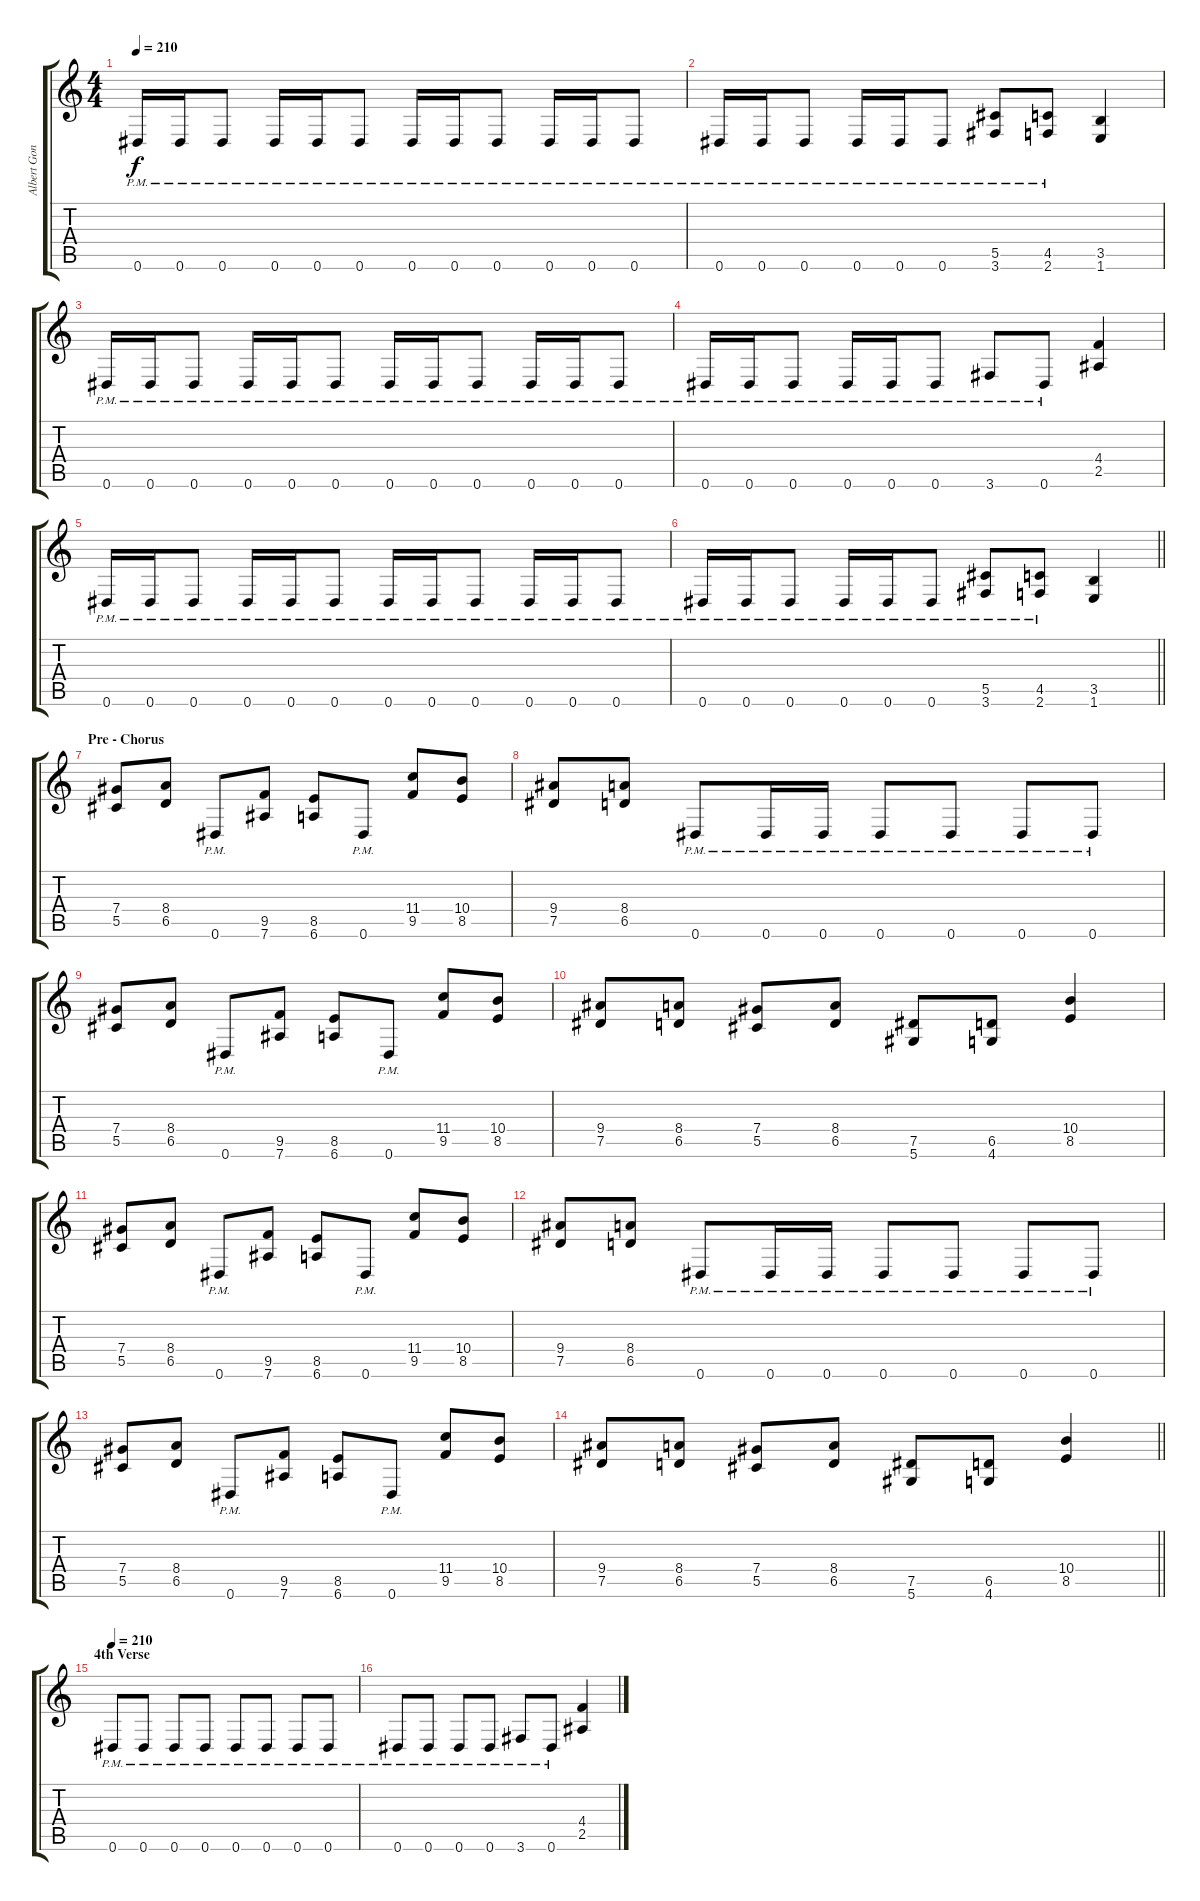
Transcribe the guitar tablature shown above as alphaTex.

\track ("Albert Gonsales" "Albert Gon") {instrument distortionguitar}
\staff {score tabs}
\tuning (Eb4 Bb3 Gb3 Db3 Ab2 Eb2) {hide}
\ts (4 4)
\tempo 210
\clef g2
\ks c
0.6{pm}.16{dy f} 0.6{pm}.16 0.6{pm}.8 0.6{pm}.16 0.6{pm}.16 0.6{pm}.8 0.6{pm}.16 0.6{pm}.16 0.6{pm}.8 0.6{pm}.16 0.6{pm}.16 0.6{pm}.8 |
0.6{pm}.16 0.6{pm}.16 0.6{pm}.8 0.6{pm}.16 0.6{pm}.16 0.6{pm}.8 (5.5{pm} 3.6{pm}).8 (4.5{pm} 2.6{pm}).8 (3.5 1.6).4 |
0.6{pm}.16 0.6{pm}.16 0.6{pm}.8 0.6{pm}.16 0.6{pm}.16 0.6{pm}.8 0.6{pm}.16 0.6{pm}.16 0.6{pm}.8 0.6{pm}.16 0.6{pm}.16 0.6{pm}.8 |
0.6{pm}.16 0.6{pm}.16 0.6{pm}.8 0.6{pm}.16 0.6{pm}.16 0.6{pm}.8 3.6{pm}.8 0.6{pm}.8 (4.4 2.5).4 |
0.6{pm}.16 0.6{pm}.16 0.6{pm}.8 0.6{pm}.16 0.6{pm}.16 0.6{pm}.8 0.6{pm}.16 0.6{pm}.16 0.6{pm}.8 0.6{pm}.16 0.6{pm}.16 0.6{pm}.8 |
\barLineRight lightlight
0.6{pm}.16 0.6{pm}.16 0.6{pm}.8 0.6{pm}.16 0.6{pm}.16 0.6{pm}.8 (5.5{pm} 3.6{pm}).8 (4.5{pm} 2.6{pm}).8 (3.5 1.6).4 |
\section ("" "Pre - Chorus")
(7.4 5.5).8 (8.4 6.5).8 0.6{pm}.8 (9.5 7.6).8 (8.5 6.6).8 0.6{pm}.8 (11.4 9.5).8 (10.4 8.5).8 |
(9.4 7.5).8 (8.4 6.5).8 0.6{pm}.8 0.6{pm}.16 0.6{pm}.16 0.6{pm}.8 0.6{pm}.8 0.6{pm}.8 0.6{pm}.8 |
(7.4 5.5).8 (8.4 6.5).8 0.6{pm}.8 (9.5 7.6).8 (8.5 6.6).8 0.6{pm}.8 (11.4 9.5).8 (10.4 8.5).8 |
(9.4 7.5).8 (8.4 6.5).8 (7.4 5.5).8 (8.4 6.5).8 (7.5 5.6).8 (6.5 4.6).8 (10.4 8.5).4 |
(7.4 5.5).8 (8.4 6.5).8 0.6{pm}.8 (9.5 7.6).8 (8.5 6.6).8 0.6{pm}.8 (11.4 9.5).8 (10.4 8.5).8 |
(9.4 7.5).8 (8.4 6.5).8 0.6{pm}.8 0.6{pm}.16 0.6{pm}.16 0.6{pm}.8 0.6{pm}.8 0.6{pm}.8 0.6{pm}.8 |
(7.4 5.5).8 (8.4 6.5).8 0.6{pm}.8 (9.5 7.6).8 (8.5 6.6).8 0.6{pm}.8 (11.4 9.5).8 (10.4 8.5).8 |
\barLineRight lightlight
(9.4 7.5).8 (8.4 6.5).8 (7.4 5.5).8 (8.4 6.5).8 (7.5 5.6).8 (6.5 4.6).8 (10.4 8.5).4 |
\section ("" "4th Verse")
\tempo 210
0.6{pm}.8 0.6{pm}.8 0.6{pm}.8 0.6{pm}.8 0.6{pm}.8 0.6{pm}.8 0.6{pm}.8 0.6{pm}.8 |
0.6{pm}.8 0.6{pm}.8 0.6{pm}.8 0.6{pm}.8 3.6{pm}.8 0.6{pm}.8 (4.4 2.5).4
